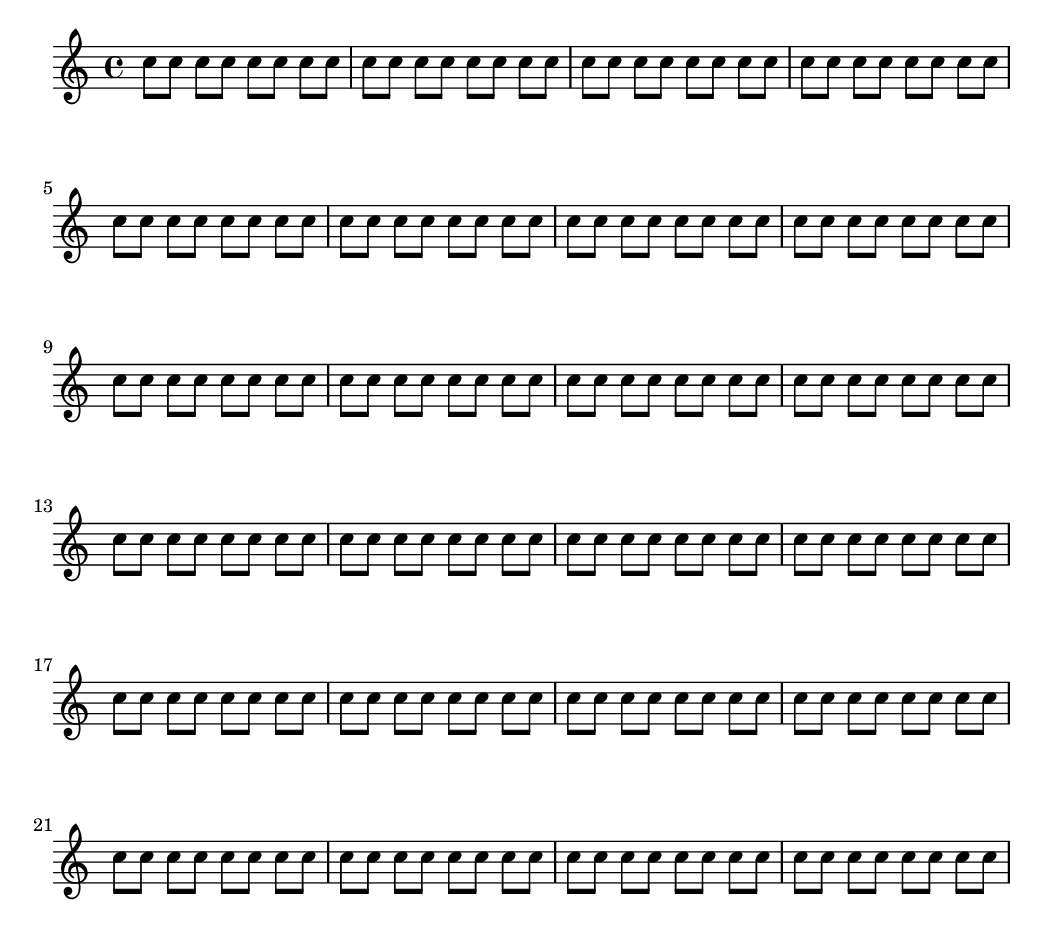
\version "2.18.0"

\header {
  texidoc = "
Vertical spacing is automatically set so that the layout of a score is
neither too cramped or loose.  Changing the distance between systems,
however, is easy to do. You may want to move systems closer together so
that more can fit on the page, for example.


Four keys are available for fine-tuned control, but you may find that
you can get the spacing you want with changes to just one or two.  The
output of this snippet is the result of a change to a single key,
@code{padding}. You may want to experiment with the commented-out line
below it, which contains the default values for
@code{system-system-spacing} and shows the syntax to use for changes in
groups. Numbers represent distances in staff-spaces. 


For more details you should consult Section 4.1 of the Notation
Reference. 

"
  doctitle = "Increasing spacing between staves"
}
%% http://lsr.di.unimi.it/LSR/Item?id=12

%%%%%%%%%%%%%%%%%%%%%%%%%%%%%%%%%%%%%%%%%%%%%%%%%%%%%%%%%%%%%%%%%%%%%%%%%%%%%%%%%%%%%%%%%%
% LSR workaround:
#(set! paper-alist (cons '("snippet" . (cons (* 180 mm) (* 180 mm))) paper-alist))
\paper {
  #(set-paper-size "snippet")
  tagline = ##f
}
%%%%%%%%%%%%%%%%%%%%%%%%%%%%%%%%%%%%%%%%%%%%%%%%%%%%%%%%%%%%%%%%%%%%%%%%%%%%%%%%%%%%%%%%%%

%here starts the snippet:

\paper {
  % spacing variables may be changed individually:
  system-system-spacing.padding = #8
  % or as a group:
  %system-system-spacing =
    #'((basic-distance . 12)
       (minimum-distance . 8)
       (padding . 1)
       (stretchability . 60)) 
}

\score {
  \new Staff {
    \repeat unfold 96 { c''8[ c''] } 
  }
}

\layout {
   indent = 0\mm
}

%%%%%%%%%%%%%%%%%%%%%%%%%%%%%%%%%%%%%%%%%%%%%%%%%%%%%%%%%%%%%%%%%%%%%%%%%%%%%%%%%%%%%%%%%%
% LSR workaround:
\markup\vspace #.5

